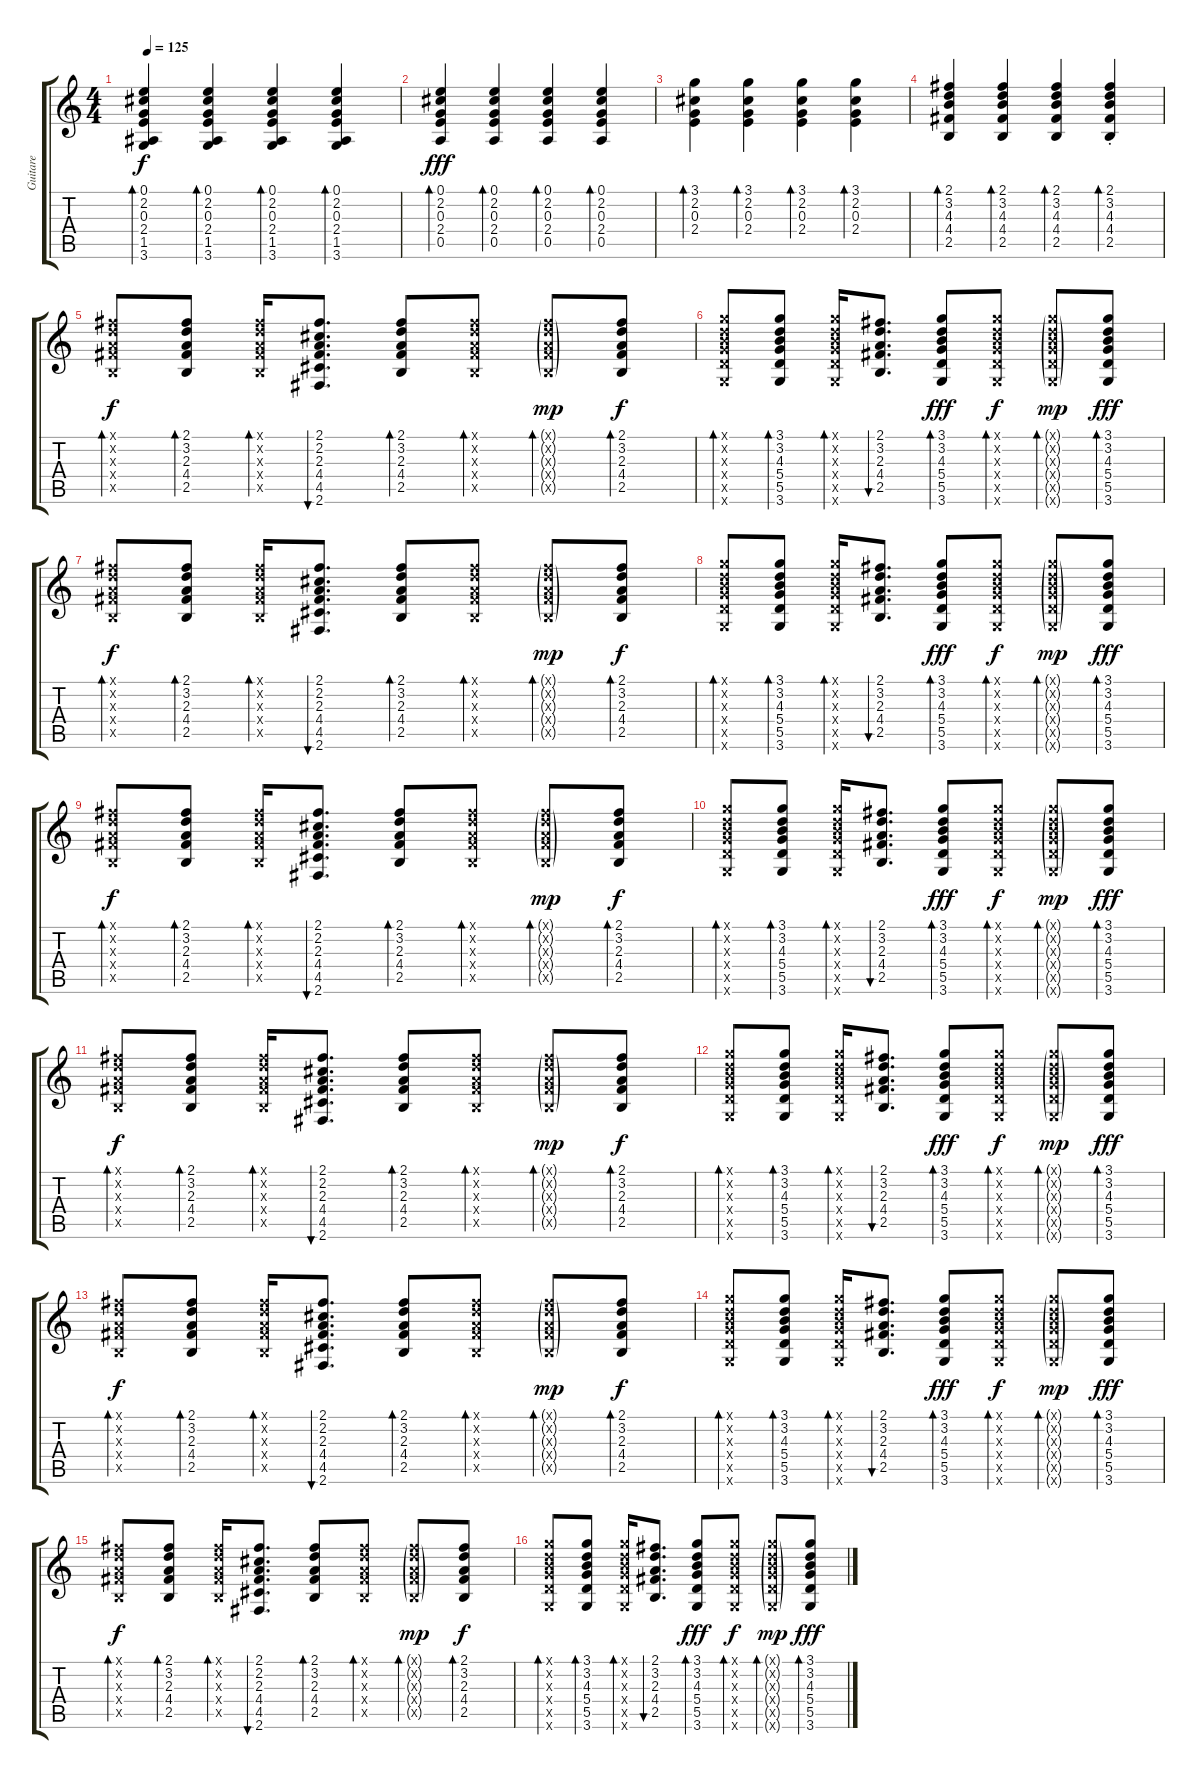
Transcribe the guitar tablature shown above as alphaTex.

\track ("Guitare" "Guitare") {instrument acousticguitarsteel}
\staff {score tabs}
\tuning (E4 B3 G3 D3 A2 E2) {hide}
\ts (4 4)
\tempo 125
\clef g2
\ks c
(0.1 2.2 0.3 2.4 1.5 3.6).4{bd 60 dy f} (0.1 2.2 0.3 2.4 1.5 3.6).4{bd 60} (0.1 2.2 0.3 2.4 1.5 3.6).4{bd 60} (0.1 2.2 0.3 2.4 1.5 3.6).4{bd 60} |
(0.1 2.2 0.3 2.4 0.5).4{bd 60 dy fff} (0.1 2.2 0.3 2.4 0.5).4{bd 60} (0.1 2.2 0.3 2.4 0.5).4{bd 60} (0.1 2.2 0.3 2.4 0.5).4{bd 60} |
(3.1 2.2 0.3 2.4).4{bd 60} (3.1 2.2 0.3 2.4).4{bd 60} (3.1 2.2 0.3 2.4).4{bd 60} (3.1 2.2 0.3 2.4).4{bd 60} |
(2.1 3.2 4.3 4.4 2.5).4{bd 60} (2.1 3.2 4.3 4.4 2.5).4{bd 60} (2.1 3.2 4.3 4.4 2.5).4{bd 60} (2.1{st} 3.2{st} 4.3{st} 4.4{st} 2.5{st}).4{bd 60} |
(2.1{x} 3.2{x} 2.3{x} 4.4{x} 2.5{x}).8{bd 60 dy f} (2.1 3.2 2.3 4.4 2.5).8{bd 60} (2.1{x} 3.2{x} 2.3{x} 4.4{x} 2.5{x}).16{bd 60} (2.1 2.2 2.3 4.4 4.5 2.6).8{d bu 60} (2.1 3.2 2.3 4.4 2.5).8{bd 60} (2.1{x} 3.2{x} 2.3{x} 4.4{x} 2.5{x}).8{bd 60} (2.1{g x} 3.2{g x} 2.3{g x} 4.4{g x} 2.5{g x}).8{bd 60 dy mp} (2.1 3.2 2.3 4.4 2.5).8{bd 60 dy f} |
(3.1{x} 3.2{x} 4.3{x} 5.4{x} 5.5{x} 3.6{x}).8{bd 60} (3.1 3.2 4.3 5.4 5.5 3.6).8{bd 60} (3.1{x} 3.2{x} 4.3{x} 5.4{x} 5.5{x} 3.6{x}).16{bd 60} (2.1 3.2 2.3 4.4 2.5).8{d bu 60} (3.1 3.2 4.3 5.4 5.5 3.6).8{bd 60 dy fff} (3.1{x} 3.2{x} 4.3{x} 5.4{x} 5.5{x} 3.6{x}).8{bd 60 dy f} (3.1{g x} 3.2{g x} 4.3{g x} 5.4{g x} 5.5{g x} 3.6{g x}).8{bd 60 dy mp} (3.1 3.2 4.3 5.4 5.5 3.6).8{bd 60 dy fff} |
(2.1{x} 3.2{x} 2.3{x} 4.4{x} 2.5{x}).8{bd 60 dy f} (2.1 3.2 2.3 4.4 2.5).8{bd 60} (2.1{x} 3.2{x} 2.3{x} 4.4{x} 2.5{x}).16{bd 60} (2.1 2.2 2.3 4.4 4.5 2.6).8{d bu 60} (2.1 3.2 2.3 4.4 2.5).8{bd 60} (2.1{x} 3.2{x} 2.3{x} 4.4{x} 2.5{x}).8{bd 60} (2.1{g x} 3.2{g x} 2.3{g x} 4.4{g x} 2.5{g x}).8{bd 60 dy mp} (2.1 3.2 2.3 4.4 2.5).8{bd 60 dy f} |
(3.1{x} 3.2{x} 4.3{x} 5.4{x} 5.5{x} 3.6{x}).8{bd 60} (3.1 3.2 4.3 5.4 5.5 3.6).8{bd 60} (3.1{x} 3.2{x} 4.3{x} 5.4{x} 5.5{x} 3.6{x}).16{bd 60} (2.1 3.2 2.3 4.4 2.5).8{d bu 60} (3.1 3.2 4.3 5.4 5.5 3.6).8{bd 60 dy fff} (3.1{x} 3.2{x} 4.3{x} 5.4{x} 5.5{x} 3.6{x}).8{bd 60 dy f} (3.1{g x} 3.2{g x} 4.3{g x} 5.4{g x} 5.5{g x} 3.6{g x}).8{bd 60 dy mp} (3.1 3.2 4.3 5.4 5.5 3.6).8{bd 60 dy fff} |
(2.1{x} 3.2{x} 2.3{x} 4.4{x} 2.5{x}).8{bd 60 dy f} (2.1 3.2 2.3 4.4 2.5).8{bd 60} (2.1{x} 3.2{x} 2.3{x} 4.4{x} 2.5{x}).16{bd 60} (2.1 2.2 2.3 4.4 4.5 2.6).8{d bu 60} (2.1 3.2 2.3 4.4 2.5).8{bd 60} (2.1{x} 3.2{x} 2.3{x} 4.4{x} 2.5{x}).8{bd 60} (2.1{g x} 3.2{g x} 2.3{g x} 4.4{g x} 2.5{g x}).8{bd 60 dy mp} (2.1 3.2 2.3 4.4 2.5).8{bd 60 dy f} |
(3.1{x} 3.2{x} 4.3{x} 5.4{x} 5.5{x} 3.6{x}).8{bd 60} (3.1 3.2 4.3 5.4 5.5 3.6).8{bd 60} (3.1{x} 3.2{x} 4.3{x} 5.4{x} 5.5{x} 3.6{x}).16{bd 60} (2.1 3.2 2.3 4.4 2.5).8{d bu 60} (3.1 3.2 4.3 5.4 5.5 3.6).8{bd 60 dy fff} (3.1{x} 3.2{x} 4.3{x} 5.4{x} 5.5{x} 3.6{x}).8{bd 60 dy f} (3.1{g x} 3.2{g x} 4.3{g x} 5.4{g x} 5.5{g x} 3.6{g x}).8{bd 60 dy mp} (3.1 3.2 4.3 5.4 5.5 3.6).8{bd 60 dy fff} |
(2.1{x} 3.2{x} 2.3{x} 4.4{x} 2.5{x}).8{bd 60 dy f} (2.1 3.2 2.3 4.4 2.5).8{bd 60} (2.1{x} 3.2{x} 2.3{x} 4.4{x} 2.5{x}).16{bd 60} (2.1 2.2 2.3 4.4 4.5 2.6).8{d bu 60} (2.1 3.2 2.3 4.4 2.5).8{bd 60} (2.1{x} 3.2{x} 2.3{x} 4.4{x} 2.5{x}).8{bd 60} (2.1{g x} 3.2{g x} 2.3{g x} 4.4{g x} 2.5{g x}).8{bd 60 dy mp} (2.1 3.2 2.3 4.4 2.5).8{bd 60 dy f} |
(3.1{x} 3.2{x} 4.3{x} 5.4{x} 5.5{x} 3.6{x}).8{bd 60} (3.1 3.2 4.3 5.4 5.5 3.6).8{bd 60} (3.1{x} 3.2{x} 4.3{x} 5.4{x} 5.5{x} 3.6{x}).16{bd 60} (2.1 3.2 2.3 4.4 2.5).8{d bu 60} (3.1 3.2 4.3 5.4 5.5 3.6).8{bd 60 dy fff} (3.1{x} 3.2{x} 4.3{x} 5.4{x} 5.5{x} 3.6{x}).8{bd 60 dy f} (3.1{g x} 3.2{g x} 4.3{g x} 5.4{g x} 5.5{g x} 3.6{g x}).8{bd 60 dy mp} (3.1 3.2 4.3 5.4 5.5 3.6).8{bd 60 dy fff} |
(2.1{x} 3.2{x} 2.3{x} 4.4{x} 2.5{x}).8{bd 60 dy f} (2.1 3.2 2.3 4.4 2.5).8{bd 60} (2.1{x} 3.2{x} 2.3{x} 4.4{x} 2.5{x}).16{bd 60} (2.1 2.2 2.3 4.4 4.5 2.6).8{d bu 60} (2.1 3.2 2.3 4.4 2.5).8{bd 60} (2.1{x} 3.2{x} 2.3{x} 4.4{x} 2.5{x}).8{bd 60} (2.1{g x} 3.2{g x} 2.3{g x} 4.4{g x} 2.5{g x}).8{bd 60 dy mp} (2.1 3.2 2.3 4.4 2.5).8{bd 60 dy f} |
(3.1{x} 3.2{x} 4.3{x} 5.4{x} 5.5{x} 3.6{x}).8{bd 60} (3.1 3.2 4.3 5.4 5.5 3.6).8{bd 60} (3.1{x} 3.2{x} 4.3{x} 5.4{x} 5.5{x} 3.6{x}).16{bd 60} (2.1 3.2 2.3 4.4 2.5).8{d bu 60} (3.1 3.2 4.3 5.4 5.5 3.6).8{bd 60 dy fff} (3.1{x} 3.2{x} 4.3{x} 5.4{x} 5.5{x} 3.6{x}).8{bd 60 dy f} (3.1{g x} 3.2{g x} 4.3{g x} 5.4{g x} 5.5{g x} 3.6{g x}).8{bd 60 dy mp} (3.1 3.2 4.3 5.4 5.5 3.6).8{bd 60 dy fff} |
(2.1{x} 3.2{x} 2.3{x} 4.4{x} 2.5{x}).8{bd 60 dy f} (2.1 3.2 2.3 4.4 2.5).8{bd 60} (2.1{x} 3.2{x} 2.3{x} 4.4{x} 2.5{x}).16{bd 60} (2.1 2.2 2.3 4.4 4.5 2.6).8{d bu 60} (2.1 3.2 2.3 4.4 2.5).8{bd 60} (2.1{x} 3.2{x} 2.3{x} 4.4{x} 2.5{x}).8{bd 60} (2.1{g x} 3.2{g x} 2.3{g x} 4.4{g x} 2.5{g x}).8{bd 60 dy mp} (2.1 3.2 2.3 4.4 2.5).8{bd 60 dy f} |
(3.1{x} 3.2{x} 4.3{x} 5.4{x} 5.5{x} 3.6{x}).8{bd 60} (3.1 3.2 4.3 5.4 5.5 3.6).8{bd 60} (3.1{x} 3.2{x} 4.3{x} 5.4{x} 5.5{x} 3.6{x}).16{bd 60} (2.1 3.2 2.3 4.4 2.5).8{d bu 60} (3.1 3.2 4.3 5.4 5.5 3.6).8{bd 60 dy fff} (3.1{x} 3.2{x} 4.3{x} 5.4{x} 5.5{x} 3.6{x}).8{bd 60 dy f} (3.1{g x} 3.2{g x} 4.3{g x} 5.4{g x} 5.5{g x} 3.6{g x}).8{bd 60 dy mp} (3.1 3.2 4.3 5.4 5.5 3.6).8{bd 60 dy fff}
